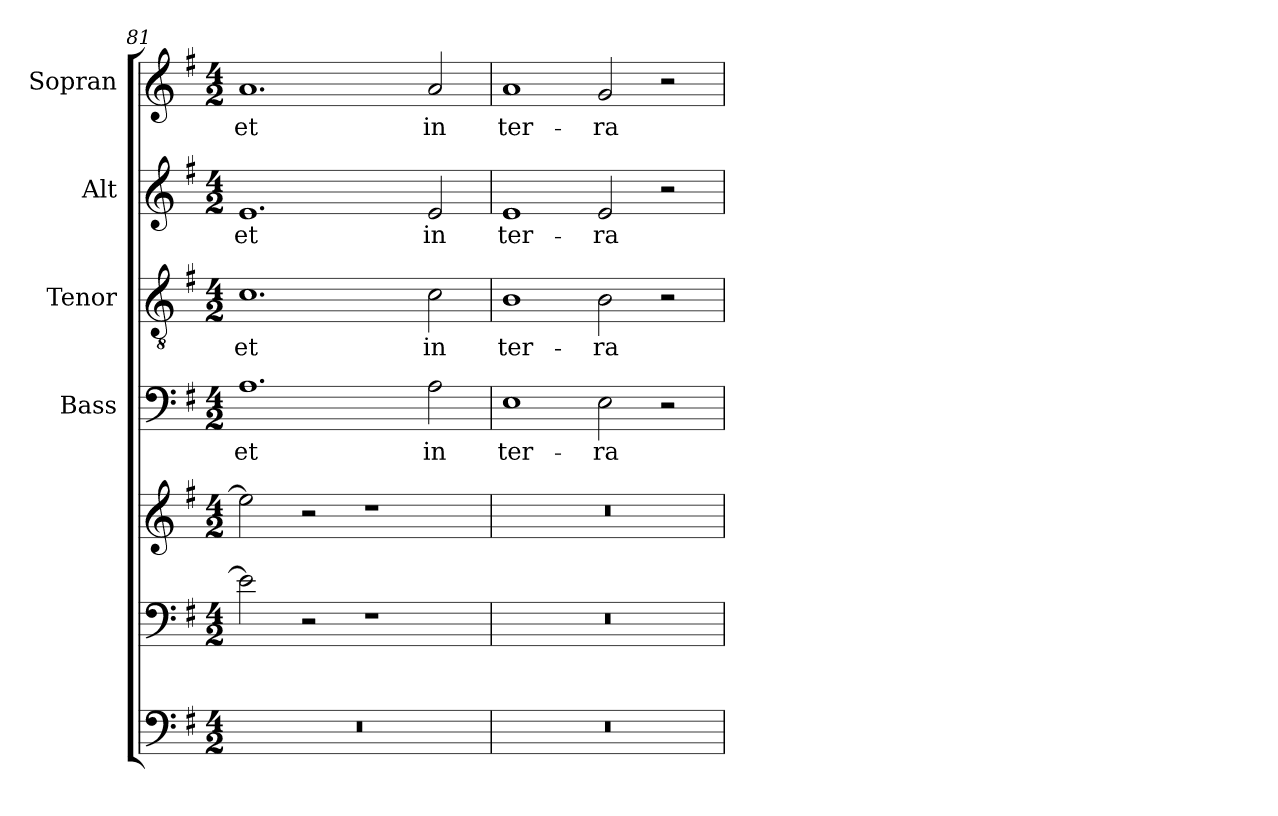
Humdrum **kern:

**kern	**kern	**kern	**kern	**text	**kern	**text	**kern	**text	**kern	**text
*part6	*part5	*part5	*part4	*part4	*part3	*part3	*part2	*part2	*part1	*part1
*staff7	*staff6	*staff5	*staff4	*staff4	*staff3	*staff3	*staff2	*staff2	*staff1	*staff1
*	*	*	*I"Bass	*	*I"Tenor	*	*I"Alt	*	*I"Sopran	*
*	*	*	*I'B.	*	*I'T.	*	*I'A.	*	*I'S.	*
*clefF4	*clefF4	*clefG2	*clefF4	*	*clefGv2	*	*clefG2	*	*clefG2	*
*k[f#]	*k[f#]	*k[f#]	*k[f#]	*	*k[f#]	*	*k[f#]	*	*k[f#]	*
*G:	*G:	*G:	*G:	*	*G:	*	*G:	*	*G:	*
*M4/2	*M4/2	*M4/2	*M4/2	*	*M4/2	*	*M4/2	*	*M4/2	*
=81	=81	=81	=81	=81	=81	=81	=81	=81	=81	=81
!	!	!	!	!LO:LY:b	!	!LO:LY:b	!	!LO:LY:b	!	!LO:LY:b
0r	2e\]	2ee\]	1.A	et	1.c	et	1.e	et	1.a	et
.	2r	2r	.	.	.	.	.	.	.	.
.	1r	1r	.	.	.	.	.	.	.	.
!	!	!	!	!LO:LY:b	!	!LO:LY:b	!	!LO:LY:b	!	!LO:LY:b
.	.	.	2A\	in	2c\	in	2e/	in	2a/	in
=82	=82	=82	=82	=82	=82	=82	=82	=82	=82	=82
!	!	!	!	!LO:LY:b	!	!LO:LY:b	!	!LO:LY:b	!	!LO:LY:b
0r	0r	0r	1E	ter-	1B	ter-	1e	ter-	1a	ter-
!	!	!	!	!LO:LY:b	!	!LO:LY:b	!	!LO:LY:b	!	!LO:LY:b
.	.	.	2E\	-ra	2B\	-ra	2e/	-ra	2g/	-ra
.	.	.	2r	.	2r	.	2r	.	2r	.
=	=	=	=	=	=	=	=	=	=	=
*-	*-	*-	*-	*-	*-	*-	*-	*-	*-	*-
